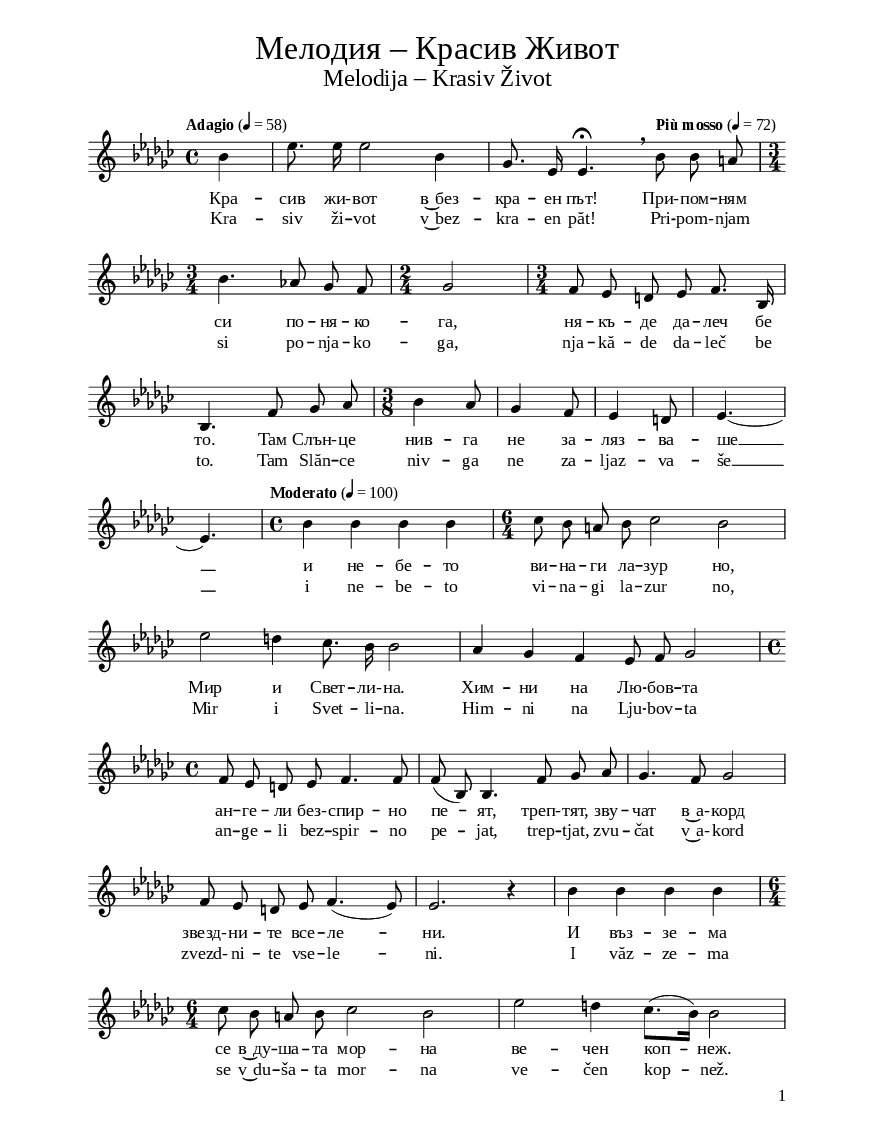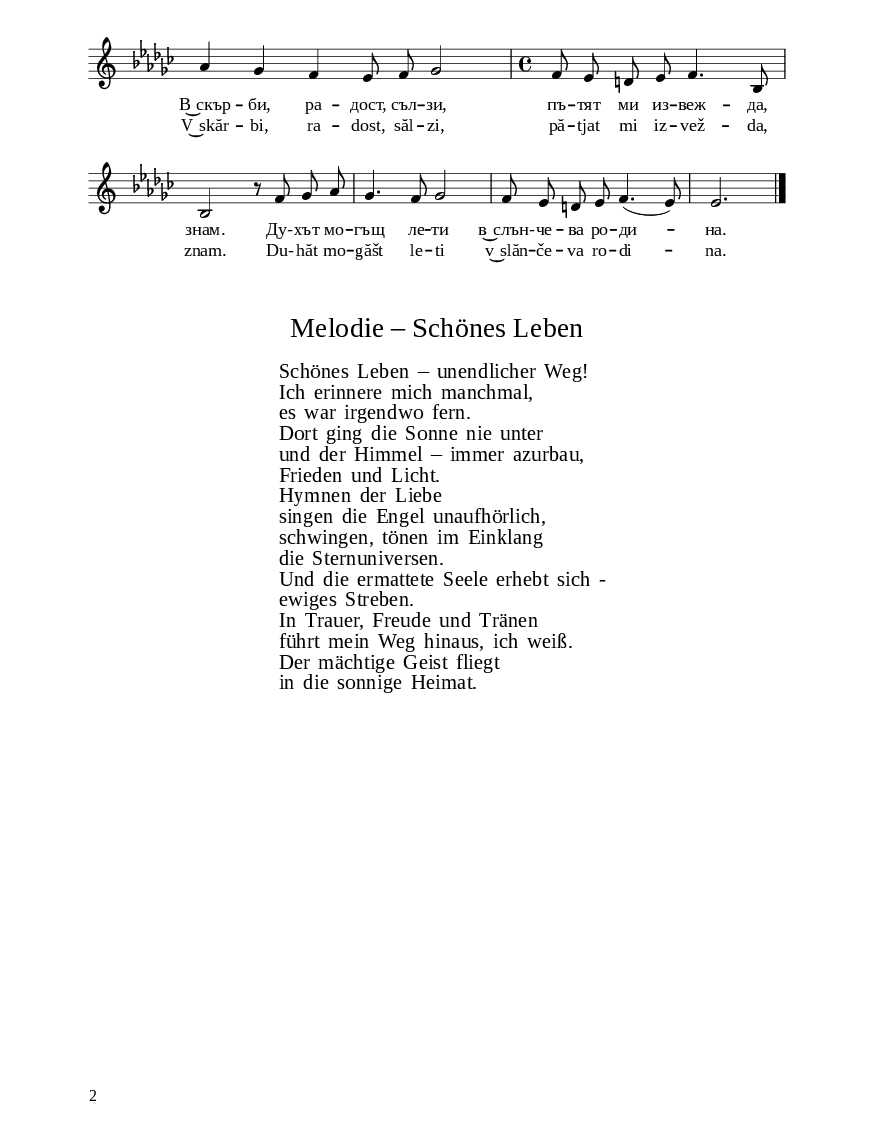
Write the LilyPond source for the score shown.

\version "2.24.1"

% include paper part and global functions
\include "include/globals.ily"

\bookpart {
  \label #'ref185
  \tocItem \markup "Мелодия – Красив Живот – Melodija – Krasiv Život"
  \include "include/bookpart-paper.ily"
  \score {
    \include "include/score-layout.ily"

    \new Voice \absolute {
      \clef treble
      \key es \minor
      \time 4/4
      \tempoFunc "Adagio" 4 "58"
      \autoBeamOff
      \partial 4
      bes'4 | % 1
      es''8.  es''16  es''2  bes'4 | % 2
      ges'8.  es'16  es'4. ^\fermata \tempoFunc "Più mosso" 4 "72" \breathe bes'8
      bes'8
      a'8 \break | % 3
      \time 3/4  | % 3
      bes'4.  aes'!8  ges'8  f'8 | % 4
      \time 2/4  | % 4
      ges'2 | % 5
      \time 3/4  | % 5
      f'8  es'8  d'8  es'8  f'8.
      bes16 \break | % 6
      bes4.  f'8  ges'8  as'8 | % 7
      \time 3/8  | % 7
      bes'4  as'8 | % 8
      ges'4  f'8 | % 9
      es'4  d'8 |
      es'4. ~  \break | % 11
      es'4.  | % 12
      \time 4/4  | % 12
      \tempoFunc "Moderato" 4 "100"
      bes'4  bes'4  bes'4  bes'4 | % 13
      \time 6/4  | % 13
      ces''8  bes'8  a'8  bes'8
      ces''2  bes'2 | \break % 14 
      es''2 d''4  ces''8.  bes'16
      bes'2 | % 15
      as'4  ges'4  f'4  es'8  f'8
      ges'2 \break | % 16
      \time 4/4  | % 16
      f'8  es'8  d'8  es'8  f'4.
      f'8 | % 17
      f'8 (  bes8 )  bes4.  f'8  ges'8
      as'8 | % 18
      ges'4.  f'8  ges'2 | \break % 19
      f'8  es'8  d'8  es'8  f'4. (
      es'8 ) |
      es'2. r4 | % 21
      bes'4  bes'4  bes'4  bes'4 \break | % 22
      \time 6/4  | % 22
      ces''8  bes'8  a'8  bes'8
      ces''2  bes'2 | % 23
      es''2  d''4  ces''8. (  [bes'16]
      )  bes'2 \break | % 24
      as'4  ges'4  f'4  es'8  f'8
      ges'2 | % 25
      \time 4/4  | % 25
      f'8  es'8  d'8  es'8  f'4.
      bes8 \break | % 26
      bes2 r8  f'8  ges'8  as'8 | % 27
      ges'4.  f'8  ges'2 | % 28
      f'8  es'8  d'8  es'8  f'4. (
      es'8 ) | % 29
      es'2. \bar "|."

    }

    \addlyrics {
      Кра -- сив "жи-" -- вот в~без -- кра --
      ен път! "При-" -- пом -- ням си по --
      ня -- ко -- га, ня -- къ -- де да --
      леч бе то. Там "Слън-" -- це нив --
      га не за -- ляз -- ва -- ше __  и
      не -- бе -- то ви -- на -- ги ла --
      зур но, Мир и Свет -- "ли-" -- на.
      Хим -- ни на Лю -- бов -- та ан --
      ге -- ли "без-" -- спир -- но пе --
      ят, "треп-" -- тят, зву -- чат "в~а-" --
      корд "звезд-" -- ни -- те все -- ле
      -- ни. И въз -- зе -- ма се
      в~ду -- ша -- та мор -- на ве --
      чен коп -- неж. В~скър -- би,
      ра -- дост, съл -- зи, пъ -- тят ми
      из -- веж -- да, знам.  "Ду-" -- хът мо --
      гъщ ле -- ти "в~слън-" -- че -- ва ро
      -- ди  -- на.}

    \addlyrics {
      Kra -- siv ži -- vot v~bez -- kra --
      en păt! Pri -- "pom-" -- njam si po --
      nja -- ko -- ga, nja -- kă -- de da --
      leč be to. Tam Slăn -- ce niv --
      ga ne za -- ljaz -- va -- še __  i
      ne -- be -- to vi -- na -- gi la --
      zur no, Mir i Svet -- li -- na.
      Him -- ni na Lju -- bov -- ta an --
      ge -- li bez -- spir -- no pe --
      jat, trep -- tjat, zvu -- čat "v~a-" --
      kord "zvezd-" -- ni -- te vse -- le
      -- ni. I văz -- ze -- ma se
      v~du -- ša -- ta mor -- na ve --
      čen kop -- než. V~skăr -- bi,
      ra -- dost, săl -- zi, pă -- tjat mi
      iz -- vež -- da, znam.  "Du-" -- hăt mo --
      găšt le -- ti v~slăn -- če -- va ro
      -- di  -- na.}

        \header {
          title = \titleFunc "Мелодия – Красив Живот" "Melodija – Krasiv Život"
        }

        \midi{}

      } % score


      \markup \empty-one
      % include foreign translation(s) of the song
      \version "2.24.0"

\markup \fill-line { \fontsize #deTitleFontSize "Melodie – Schönes Leben" }
\markup \null
\markup \null
\markup \fontsize #deCoupletFontSize {
  \hspace #17
  \override #`(baseline-skip . ,deCoupletBaselineSkip)

  \column {

\line { " "Schönes Leben – unendlicher Weg!}

\line { " "Ich erinnere mich manchmal,}

\line { " "es war irgendwo fern.}

\line { " "Dort ging die Sonne nie unter }

\line { " "und der Himmel – immer azurbau,}

\line { " "Frieden und Licht.}

\line { " "Hymnen der Liebe}

\line { " "singen die Engel unaufhörlich,}

\line { " "schwingen, tönen im Einklang }

\line { " "die Sternuniversen. }


\line { " "Und die ermattete Seele erhebt sich - }

\line { " " ewiges Streben.}

\line { " "In Trauer, Freude und Tränen}

\line { " "führt mein Weg hinaus, ich weiß.}

\line { " "Der mächtige Geist fliegt}

\line { " "in die sonnige Heimat.}

  }
}


    } % bookpart

    % Più mosso
    %
